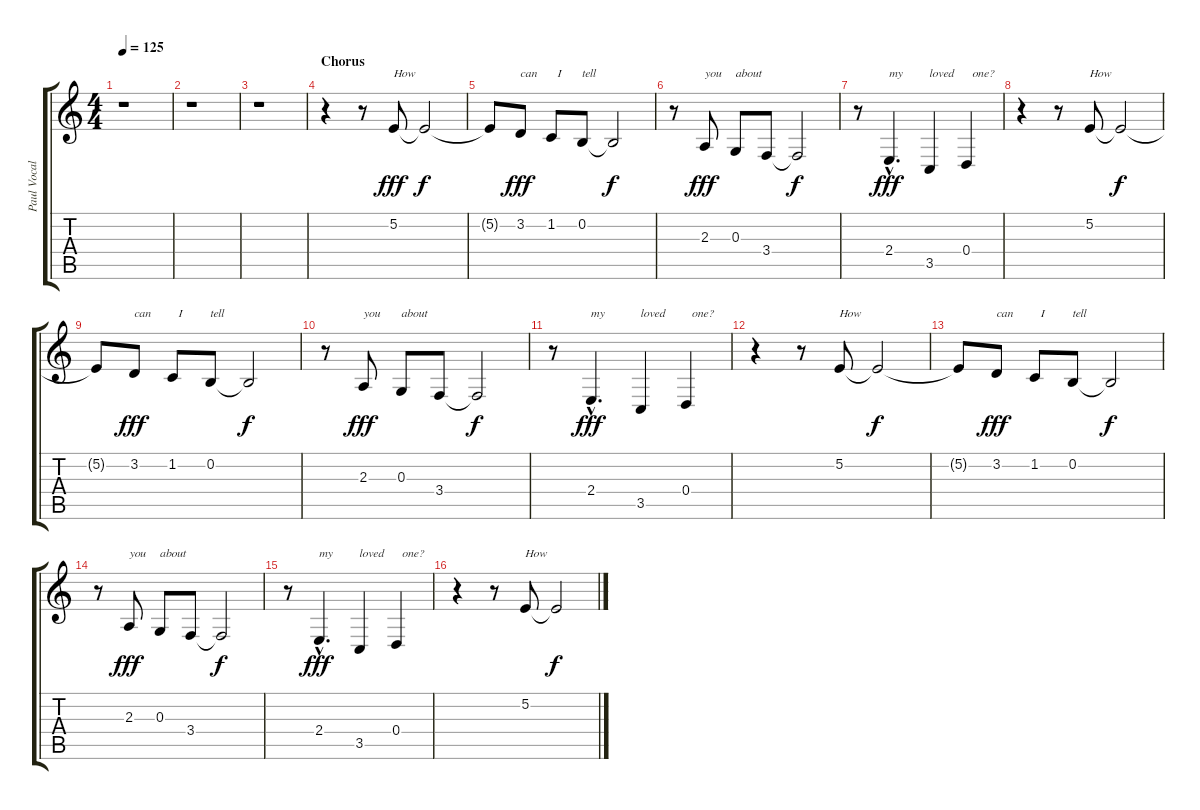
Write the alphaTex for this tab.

\track ("Paul Vocal" "Paul Vocal") {instrument clarinet}
\staff {score tabs}
\tuning (E4 B3 G3 D3 A2 E2) {hide}
\ts (4 4)
\tempo 125
\clef g2
\ks c
r.1{dy f} |
r.1 |
r.1 |
\section ("" "Chorus")
r.4 r.8 5.2.8{txt "How" dy fff} 5.2{t}.2{dy f} |
5.2{t}.8 3.2.8{txt "can" dy fff} 1.2.8{txt "  I"} 0.2.8{txt "tell"} 0.2{t}.2{dy f} |
r.8 2.3.8{txt "you" dy fff} 0.3.8{txt "about"} 3.4.8 3.4{t}.2{dy f} |
r.8 2.4{hac}.4{d txt "my" dy fff} 3.5.4{txt "loved"} 0.4.4{txt "  one?"} |
r.4 r.8 5.2.8{txt "How"} 5.2{t}.2{dy f} |
5.2{t}.8 3.2.8{txt "can" dy fff} 1.2.8{txt "  I"} 0.2.8{txt "tell"} 0.2{t}.2{dy f} |
r.8 2.3.8{txt "you" dy fff} 0.3.8{txt "about"} 3.4.8 3.4{t}.2{dy f} |
r.8 2.4{hac}.4{d txt "my" dy fff} 3.5.4{txt "loved"} 0.4.4{txt "  one?"} |
r.4 r.8 5.2.8{txt "How"} 5.2{t}.2{dy f} |
5.2{t}.8 3.2.8{txt "can" dy fff} 1.2.8{txt "  I"} 0.2.8{txt "tell"} 0.2{t}.2{dy f} |
r.8 2.3.8{txt "you" dy fff} 0.3.8{txt "about"} 3.4.8 3.4{t}.2{dy f} |
r.8 2.4{hac}.4{d txt "my" dy fff} 3.5.4{txt "loved"} 0.4.4{txt "  one?"} |
r.4 r.8 5.2.8{txt "How"} 5.2{t}.2{dy f}
